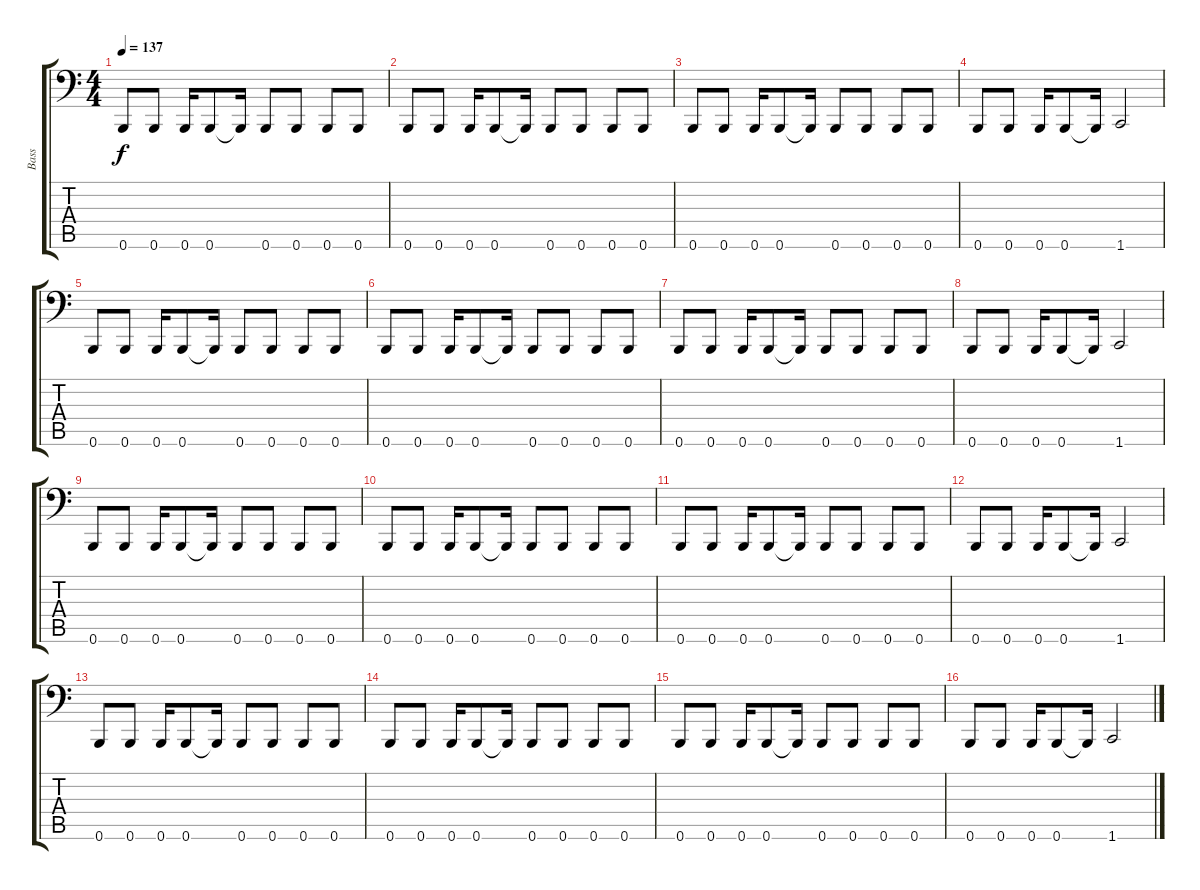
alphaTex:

\track ("Bass" "Bass") {instrument electricbasspick}
\staff {score tabs}
\tuning (B2 G2 D2 A1 E1 B0) {hide}
\ts (4 4)
\tempo 137
\clef f4
\ks c
0.6.8{dy f} 0.6.8 0.6.16 0.6.8 0.6{t}.16 0.6.8 0.6.8 0.6.8 0.6.8 |
0.6.8 0.6.8 0.6.16 0.6.8 0.6{t}.16 0.6.8 0.6.8 0.6.8 0.6.8 |
0.6.8 0.6.8 0.6.16 0.6.8 0.6{t}.16 0.6.8 0.6.8 0.6.8 0.6.8 |
0.6.8 0.6.8 0.6.16 0.6.8 0.6{t}.16 1.6.2 |
0.6.8 0.6.8 0.6.16 0.6.8 0.6{t}.16 0.6.8 0.6.8 0.6.8 0.6.8 |
0.6.8 0.6.8 0.6.16 0.6.8 0.6{t}.16 0.6.8 0.6.8 0.6.8 0.6.8 |
0.6.8 0.6.8 0.6.16 0.6.8 0.6{t}.16 0.6.8 0.6.8 0.6.8 0.6.8 |
0.6.8 0.6.8 0.6.16 0.6.8 0.6{t}.16 1.6.2 |
0.6.8 0.6.8 0.6.16 0.6.8 0.6{t}.16 0.6.8 0.6.8 0.6.8 0.6.8 |
0.6.8 0.6.8 0.6.16 0.6.8 0.6{t}.16 0.6.8 0.6.8 0.6.8 0.6.8 |
0.6.8 0.6.8 0.6.16 0.6.8 0.6{t}.16 0.6.8 0.6.8 0.6.8 0.6.8 |
0.6.8 0.6.8 0.6.16 0.6.8 0.6{t}.16 1.6.2 |
0.6.8 0.6.8 0.6.16 0.6.8 0.6{t}.16 0.6.8 0.6.8 0.6.8 0.6.8 |
0.6.8 0.6.8 0.6.16 0.6.8 0.6{t}.16 0.6.8 0.6.8 0.6.8 0.6.8 |
0.6.8 0.6.8 0.6.16 0.6.8 0.6{t}.16 0.6.8 0.6.8 0.6.8 0.6.8 |
0.6.8 0.6.8 0.6.16 0.6.8 0.6{t}.16 1.6.2
